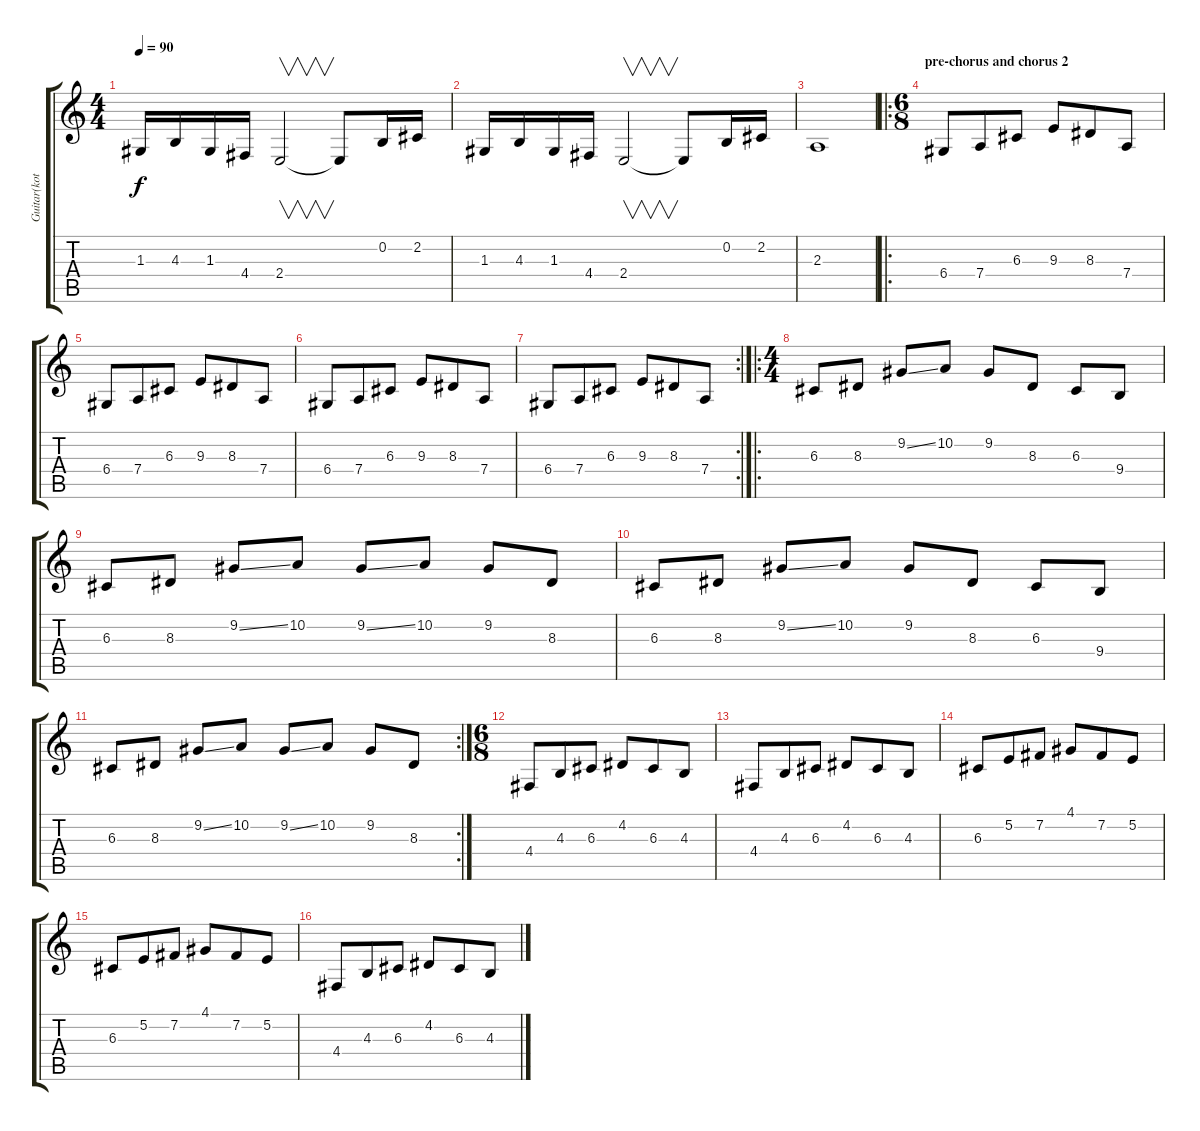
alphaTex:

\track ("Guitar(koto) / solo" "Guitar(kot") {instrument koto}
\staff {score tabs}
\tuning (E4 B3 G3 D3 A2 E2) {hide}
\ts (4 4)
\tempo 90
\clef g2
\ks c
1.3.16{dy f} 4.3.16 1.3.16 4.4.16 2.4.2{v} 2.4{t}.8 0.2.16 2.2.16 |
1.3.16 4.3.16 1.3.16 4.4.16 2.4.2{v} 2.4{t}.8 0.2.16 2.2.16 |
2.3.1 |
\ro
\ts (6 8)
\section ("" "pre-chorus and chorus 2")
6.4.8 7.4.8 6.3.8 9.3.8 8.3.8 7.4.8 |
6.4.8 7.4.8 6.3.8 9.3.8 8.3.8 7.4.8 |
6.4.8 7.4.8 6.3.8 9.3.8 8.3.8 7.4.8 |
\rc 2
6.4.8 7.4.8 6.3.8 9.3.8 8.3.8 7.4.8 |
\ro
\ts (4 4)
6.3.8 8.3.8 9.2{ss}.8 10.2.8 9.2.8 8.3.8 6.3.8 9.4.8 |
6.3.8 8.3.8 9.2{ss}.8 10.2.8 9.2{ss}.8 10.2.8 9.2.8 8.3.8 |
6.3.8 8.3.8 9.2{ss}.8 10.2.8 9.2.8 8.3.8 6.3.8 9.4.8 |
\rc 2
6.3.8 8.3.8 9.2{ss}.8 10.2.8 9.2{ss}.8 10.2.8 9.2.8 8.3.8 |
\ts (6 8)
4.4.8 4.3.8 6.3.8 4.2.8 6.3.8 4.3.8 |
4.4.8 4.3.8 6.3.8 4.2.8 6.3.8 4.3.8 |
6.3.8 5.2.8 7.2.8 4.1.8 7.2.8 5.2.8 |
6.3.8 5.2.8 7.2.8 4.1.8 7.2.8 5.2.8 |
4.4.8 4.3.8 6.3.8 4.2.8 6.3.8 4.3.8
